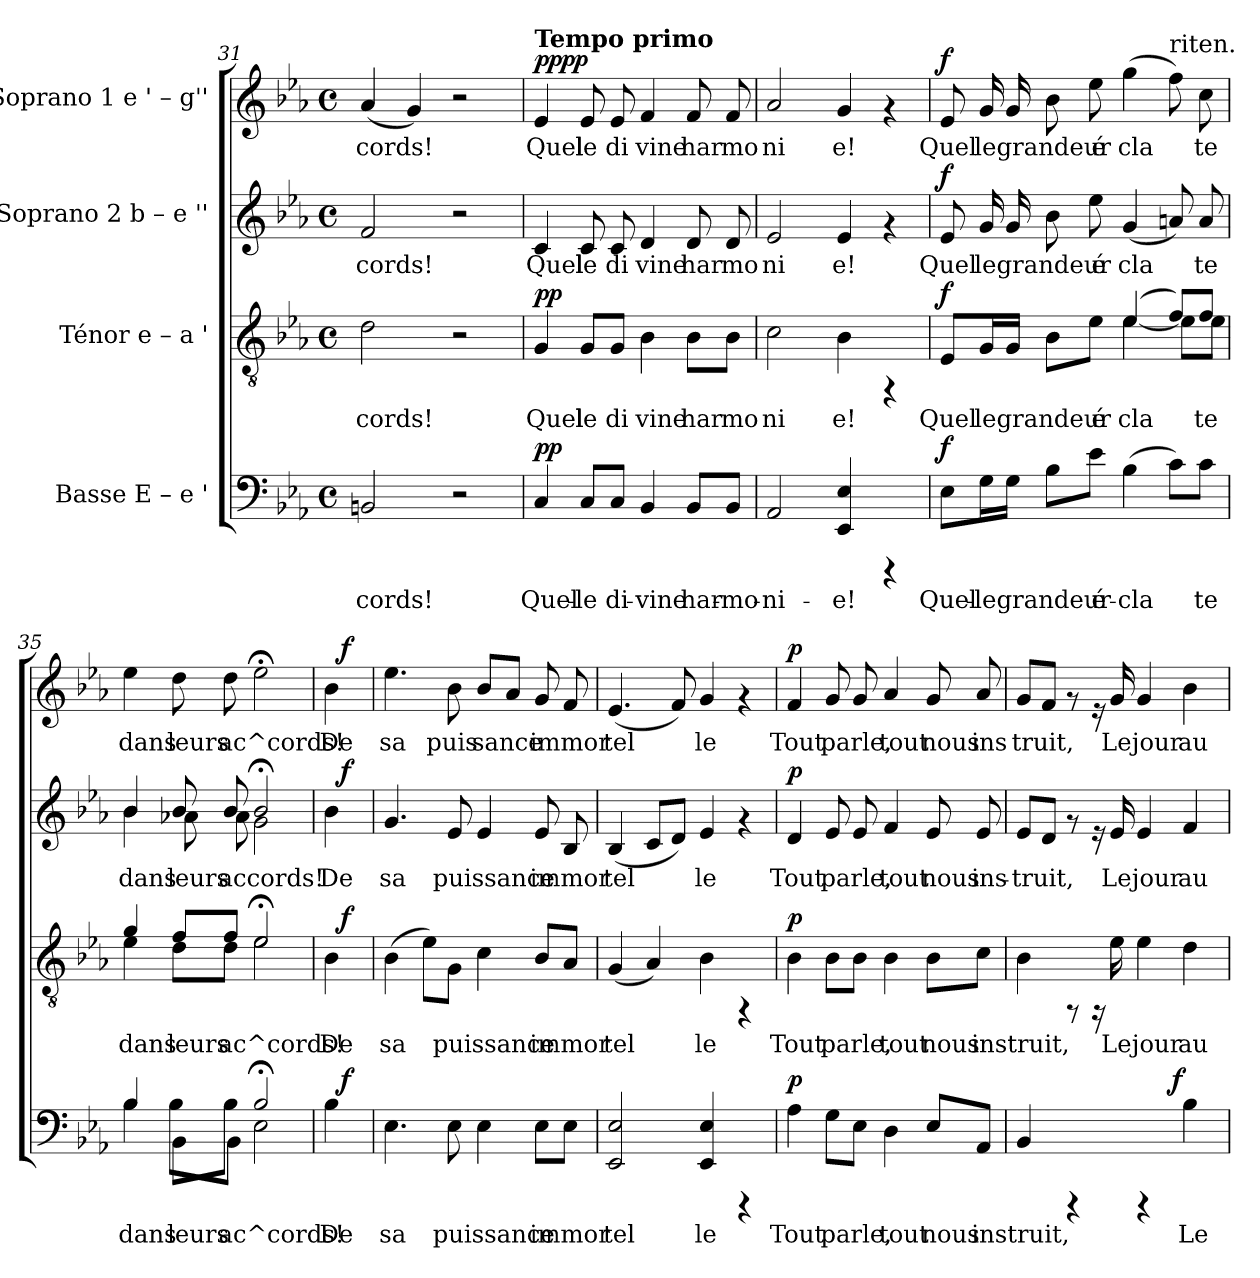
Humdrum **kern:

**kern	**text	**dynam	**kern	**text	**dynam	**kern	**text	**dynam	**kern	**text	**dynam
*part4	*part4	*part4	*part3	*part3	*part3	*part2	*part2	*part2	*part1	*part1	*part1
*staff4	*staff4	*staff4	*staff3	*staff3	*staff3	*staff2	*staff2	*staff2	*staff1	*staff1	*staff1
*I"Basse  E – e '	*	*	*I"Ténor  e – a '	*	*	*I"Soprano 2  b – e ''	*	*	*I"Soprano 1  e ' – g''	*	*
*clefF4	*	*	*clefGv2	*	*	*clefG2	*	*	*clefG2	*	*
*k[b-e-a-]	*	*	*k[b-e-a-]	*	*	*k[b-e-a-]	*	*	*k[b-e-a-]	*	*
*E-:	*	*	*E-:	*	*	*E-:	*	*	*E-:	*	*
*M4/4	*	*	*M4/4	*	*	*M4/4	*	*	*M4/4	*	*
*met(c)	*	*	*met(c)	*	*	*met(c)	*	*	*met(c)	*	*
=31	=31	=31	=31	=31	=31	=31	=31	=31	=31	=31	=31
!	!LO:LY:b:cj	!	!	!LO:LY:b:cj	!	!	!LO:LY:b:cj	!	!	!LO:LY:b:cj	!
2BBn/	cords!	.	2d\	cords!	.	2f/	-cords!	.	(<4a-/	-cords!	.
!	!	!	!	!	!	!	!	!	!	!LO:LY:b:cj	!
.	.	.	.	.	.	.	.	.	4g/)	.	.
2r	.	.	2r	.	.	2r	.	.	2r	.	.
!!LO:LB:g=z
=32	=32	=32	=32	=32	=32	=32	=32	=32	=32	=32	=32
!	!	!	!	!	!	!	!	!	!LO:TX:a:B:t=Tempo primo	!	!
!	!LO:LY:b:cj	!LO:DY:a	!	!LO:LY:b:cj	!LO:DY:a	!	!LO:LY:b:cj	!	!	!LO:LY:b:cj	!LO:DY:a
!	!	!	!	!	!	!	!	!	!	!	!LO:DY:n=1:b
4C/	Quel-	pp	4G/	Quel	pp	4c/	Quel	.	4e-/	Quel	pp pp
!	!LO:LY:b:cj	!	!	!LO:LY:b:cj	!	!	!LO:LY:b:cj	!	!	!LO:LY:b:cj	!
8C/L	-le	.	8G/L	le	.	8c/	le	.	8e-/	le	.
!	!LO:LY:b:cj	!	!	!LO:LY:b:cj	!	!	!LO:LY:b:cj	!	!	!LO:LY:b:cj	!
8C/J	di-	.	8G/J	di	.	8c/	di	.	8e-/	di	.
!	!LO:LY:b:cj	!	!	!LO:LY:b:cj	!	!	!LO:LY:b:cj	!	!	!LO:LY:b:cj	!
4BB-/	-vine	.	4B-\	vine	.	4d/	vine	.	4f/	vine	.
!	!LO:LY:b:cj	!	!	!LO:LY:b:cj	!	!	!LO:LY:b:cj	!	!	!LO:LY:b:cj	!
8BB-/L	har-	.	8B-\L	har	.	8d/	har	.	8f/	har	.
!	!LO:LY:b:cj	!	!	!LO:LY:b:cj	!	!	!LO:LY:b:cj	!	!	!LO:LY:b:cj	!
8BB-/J	-mo-	.	8B-\J	mo	.	8d/	mo	.	8f/	mo	.
=33	=33	=33	=33	=33	=33	=33	=33	=33	=33	=33	=33
!	!LO:LY:b:cj	!	!	!LO:LY:b:cj	!	!	!LO:LY:b:cj	!	!	!LO:LY:b:cj	!
2AA-/	-ni-	.	2c\	ni	.	2e-/	ni	.	2a-/	ni	.
!	!LO:LY:b:cj	!	!	!LO:LY:b:cj	!	!	!LO:LY:b:cj	!	!	!LO:LY:b:cj	!
4E-/ 4EE-/	-e!	.	4B-\	e!	.	4e-/	e!	.	4g/	e!	.
4rCCC	.	.	4rFF	.	.	4rf	.	.	4rf	.	.
=34	=34	=34	=34	=34	=34	=34	=34	=34	=34	=34	=34
!	!LO:LY:b:cj	!LO:DY:a	!	!LO:LY:b:cj	!LO:DY:a	!	!LO:LY:b:cj	!LO:DY:a	!	!LO:LY:b:cj	!LO:DY:a
*	*	*	*^	*	*	*	*	*	*	*	*
8E-\L	Quel-	f	8E-/L	2ryy	Quel	f	8e-/	Quel	f	8e-/	Quel	f
!	!LO:LY:b:cj	!	!	!	!LO:LY:b:cj	!	!	!LO:LY:b:cj	!	!	!LO:LY:b:cj	!
16G\L	-le	.	16G/L	.	le	.	16g/	le	.	16g/	le	.
!	!LO:LY:b:cj	!	!	!	!LO:LY:b:cj	!	!	!LO:LY:b:cj	!	!	!LO:LY:b:cj	!
16G\JJ	grandeur	.	16G/JJ	.	grandeur	.	16g/	grandeur	.	16g/	grandeur	.
!	!LO:LY:b:cj	!	!	!	!LO:LY:b:cj	!	!	!LO:LY:b:cj	!	!	!LO:LY:b:cj	!
8B-\L	.	.	8B-\L	.	.	.	8b-\	.	.	8b-\	.	.
!	!LO:LY:b:cj	!	!	!	!LO:LY:b:cj	!	!	!LO:LY:b:cj	!	!	!LO:LY:b:cj	!
8e-\J	é-	.	8e-\J	.	é	.	8ee-\	é	.	8ee-\	é	.
!	!LO:LY:b:cj	!	!	!	!LO:LY:b:cj	!	!	!LO:LY:b:cj	!	!	!LO:LY:b:cj	!
(>4B-\	-cla-	.	(>4e-/	[<4e-\	cla	.	(<4g/	cla	.	(>4gg\	cla	.
!	!	!	!	!	!	!	!	!	!	!LO:TX:a:t=riten.	!	!
!	!LO:LY:b:cj	!	!	!	!LO:LY:b:cj	!	!	!LO:LY:b:cj	!	!	!LO:LY:b:cj	!
8c\L)	--	.	8f/L)	8e-\L]	.	.	8an/)	.	.	8ff\)	.	.
!	!LO:LY:b:cj	!	!	!	!LO:LY:b:cj	!	!	!LO:LY:b:cj	!	!	!LO:LY:b:cj	!
8c\J	-te	.	8f/J	8e-\J	te	.	8a/	te	.	8cc\	te	.
=35	=35	=35	=35	=35	=35	=35	=35	=35	=35	=35	=35	=35
*^	*	*	*	*	*	*	*	*	*	*	*	*
!	!	!LO:LY:b:cj	!	!	!	!LO:LY:b:cj	!	!	!LO:LY:b:cj	!	!	!LO:LY:b:cj	!
*	*	*	*	*	*	*	*	*^	*	*	*	*	*
4B-/	4B-\	dans	.	4g/	4e-\	dans	.	4b-/	4b-\	dans	.	4ee-\	dans	.
!	!	!LO:LY:b:cj	!	!	!	!LO:LY:b:cj	!	!	!	!LO:LY:b:cj	!	!	!LO:LY:b:cj	!
8BB-\L	8B-\L	leurs	.	8f/L	8d\L	leurs	.	8b-/	8a-X\	leurs	.	8dd\	leurs	.
!	!	!LO:LY:b:cj	!	!	!	!LO:LY:b:cj	!	!	!	!LO:LY:b:cj	!	!	!LO:LY:b:cj	!
8B-\J	8BB-\J	ac^cords!-	.	8f/J	8d\J	ac^cords!	.	8b-/	8a-\	accords!	.	8dd\	ac^cords!	.
!	!	!LO:LY:b:cj	!	!	!	!LO:LY:b:cj	!	!	!	!LO:LY:b:cj	!	!	!LO:LY:b:cj	!
2B-;</	2E-\	--	.	2e-;</	2e-\	.	.	2b-;</	2g\	.	.	2ee-;<\	.	.
!!LO:PB:g=z
=36	=36	=36	=36	=36	=36	=36	=36	=36	=36	=36	=36	=36	=36	=36
!	!	!LO:LY:b:cj	!	!	!	!LO:LY:b:cj	!	!	!	!LO:LY:b:cj	!	!	!LO:LY:b:cj	!
*	*	*	*	*	*	*	*	*	*	*	*	*^	*	*
4B-\	16ryy	-De	.	4B-\	16ryy	De	.	4b-\	16ryy	De	.	4b-\	16ryy	De	.
!	!	!	!LO:DY:a	!	!	!	!LO:DY:a	!	!	!	!LO:DY:a	!	!	!	!LO:DY:a
.	8.ryy	.	f	.	8.ryy	.	f	.	8.ryy	.	f	.	8.ryy	.	f
=37	=37	=37	=37	=37	=37	=37	=37	=37	=37	=37	=37	=37	=37	=37	=37
!	!	!LO:LY:b:cj	!	!	!	!LO:LY:b:cj	!	!	!	!LO:LY:b:cj	!	!	!	!LO:LY:b:cj	!
*v	*v	*	*	*	*	*	*	*v	*v	*	*	*v	*v	*	*
*	*	*	*v	*v	*	*	*	*	*	*	*	*
4.E-\	sa	.	(>4B-\	sa	.	4.g/	sa	.	4.ee-\	sa	.
!	!	!	!	!LO:LY:b:cj	!	!	!	!	!	!	!
.	.	.	8e-\L)	.	.	.	.	.	.	.	.
!	!LO:LY:b:cj	!	!	!LO:LY:b:cj	!	!	!LO:LY:b:cj	!	!	!LO:LY:b:cj	!
8E-\	puissance	.	8G\J	puissance	.	8e-/	puissance	.	8b-\	puis	.
!	!LO:LY:b:cj	!	!	!LO:LY:b:cj	!	!	!LO:LY:b:cj	!	!	!LO:LY:b:cj	!
4E-\	.	.	4c\	.	.	4e-/	.	.	8b-/L	sance	.
!	!	!	!	!	!	!	!	!	!	!LO:LY:b:cj	!
.	.	.	.	.	.	.	.	.	8a-/J	.	.
!	!LO:LY:b:cj	!	!	!LO:LY:b:cj	!	!	!LO:LY:b:cj	!	!	!LO:LY:b:cj	!
8E-\L	immor	.	8B-/L	immor	.	8e-/	immor-	.	8g/	immor	.
!	!LO:LY:b:cj	!	!	!LO:LY:b:cj	!	!	!LO:LY:b:cj	!	!	!LO:LY:b:cj	!
8E-\J	.	.	8A-/J	.	.	8B-/	--	.	8f/	.	.
=38	=38	=38	=38	=38	=38	=38	=38	=38	=38	=38	=38
!	!LO:LY:b:cj	!	!	!LO:LY:b:cj	!	!	!LO:LY:b:cj	!	!	!LO:LY:b:cj	!
2E-/ 2EE-/	tel	.	(<4G/	tel	.	(<4B-/	-tel-	.	(<4.e-/	tel	.
!	!	!	!	!LO:LY:b:cj	!	!	!LO:LY:b:cj	!	!	!	!
.	.	.	4A-/)	.	.	8c/L	--	.	.	.	.
!	!	!	!	!	!	!	!LO:LY:b:cj	!	!	!LO:LY:b:cj	!
.	.	.	.	.	.	8d/J)	--	.	8f/)	.	.
!	!LO:LY:b:cj	!	!	!LO:LY:b:cj	!	!	!LO:LY:b:cj	!	!	!LO:LY:b:cj	!
4E-/ 4EE-/	le	.	4B-\	le	.	4e-/	-le	.	4g/	le	.
4rCCC	.	.	4rFF	.	.	4rf	.	.	4rf	.	.
=39	=39	=39	=39	=39	=39	=39	=39	=39	=39	=39	=39
!	!LO:LY:b:cj	!LO:DY:a	!	!LO:LY:b:cj	!LO:DY:a	!	!LO:LY:b:cj	!LO:DY:a	!	!LO:LY:b:cj	!LO:DY:a
4A-\	Tout	p	4B-\	Tout	p	4d/	Tout	p	4f/	Tout	p
!	!LO:LY:b:cj	!	!	!LO:LY:b:cj	!	!	!LO:LY:b:cj	!	!	!LO:LY:b:cj	!
8G\L	parle,	.	8B-\L	parle,	.	8e-/	parle,	.	8g/	parle,	.
!	!LO:LY:b:cj	!	!	!LO:LY:b:cj	!	!	!LO:LY:b:cj	!	!	!LO:LY:b:cj	!
8E-\J	.	.	8B-\J	.	.	8e-/	.	.	8g/	.	.
!	!LO:LY:b:cj	!	!	!LO:LY:b:cj	!	!	!LO:LY:b:cj	!	!	!LO:LY:b:cj	!
4D\	tout	.	4B-\	tout	.	4f/	tout	.	4a-/	tout	.
!	!LO:LY:b:cj	!	!	!LO:LY:b:cj	!	!	!LO:LY:b:cj	!	!	!LO:LY:b:cj	!
8E-/L	nous	.	8B-\L	nous	.	8e-/	nous	.	8g/	nous	.
!	!LO:LY:b:cj	!	!	!LO:LY:b:cj	!	!	!LO:LY:b:cj	!	!	!LO:LY:b:cj	!
8AA-/J	instruit,	.	8c\J	instruit,	.	8e-/	ins-	.	8a-/	ins	.
=40	=40	=40	=40	=40	=40	=40	=40	=40	=40	=40	=40
!	!LO:LY:b:cj	!	!	!LO:LY:b:cj	!	!	!LO:LY:b:cj	!	!	!LO:LY:b:cj	!
*^	*	*	*	*	*	*	*	*	*	*	*
4BB-/	2ryy	.	.	4B-\	.	.	8e-/L	-truit,	.	8g/L	truit,	.
!	!	!	!	!	!	!	!	!LO:LY:b:cj	!	!	!LO:LY:b:cj	!
.	.	.	.	.	.	.	8d/J	.	.	8f/J	.	.
4rCCC	.	.	.	8rFF	.	.	8rf	.	.	8rf	.	.
.	.	.	.	16rEE	.	.	16re	.	.	16re	.	.
!	!	!	!	!	!LO:LY:b:cj	!	!	!LO:LY:b:cj	!	!	!LO:LY:b:cj	!
.	.	.	.	16e-\	Le	.	16e-/	Le	.	16g/	Le	.
!	!	!	!	!	!LO:LY:b:cj	!	!	!LO:LY:b:cj	!	!	!LO:LY:b:cj	!
4rCCC	8..ryy	.	.	4e-\	jour	.	4e-/	jour	.	4g/	jour	.
!	!	!	!LO:DY:a	!	!	!	!	!	!	!	!	!
.	4ryy	.	f	.	.	.	.	.	.	.	.	.
!	!	!LO:LY:b:cj	!	!	!LO:LY:b:cj	!	!	!LO:LY:b:cj	!	!	!LO:LY:b:cj	!
4B-\	.	Le	.	4d\	au	.	4f/	au	.	4b-\	au	.
.	32ryy	.	.	.	.	.	.	.	.	.	.	.
*v	*v	*	*	*	*	*	*	*	*	*	*	*
=	=	=	=	=	=	=	=	=	=	=	=
*-	*-	*-	*-	*-	*-	*-	*-	*-	*-	*-	*-
